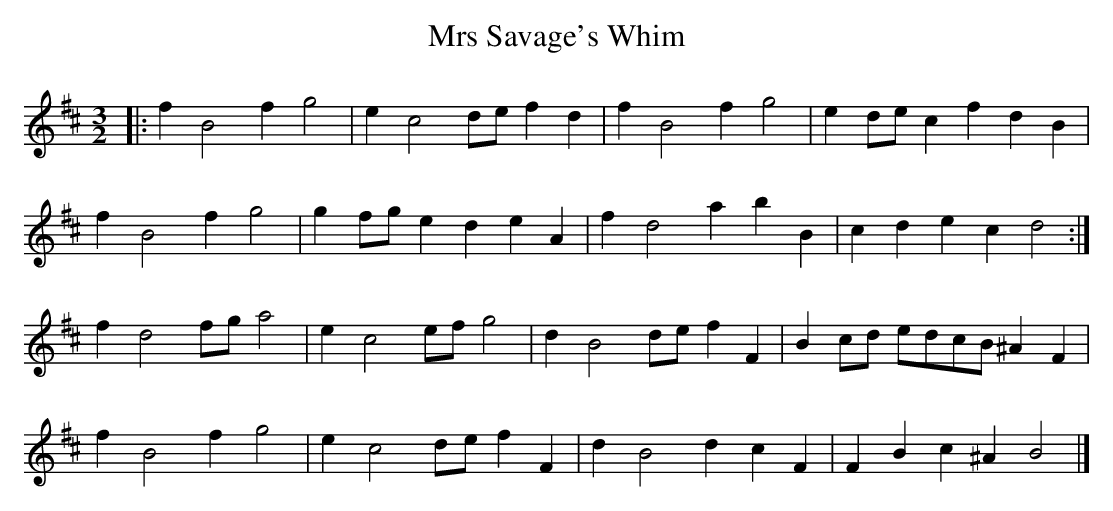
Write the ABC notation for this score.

X:1
T: Mrs Savage's Whim
M:3/2
L:1/4
K:D
|:fB2f g2|ec2d/2e/2 fd|fB2f g2|ed/2e/2 cf dB|
fB2f g2|gf/2g/2 ed eA|fd2a bB|cd ec d2:|
fd2f/2g/2 a2|ec2e/2f/2 g2|dB2d/2e/2 fF|Bc/2d/2 e/2d/2c/2B/2 ^AF|
fB2f g2|ec2d/2e/2 fF|dB2d cF|FB c^A B2|]
